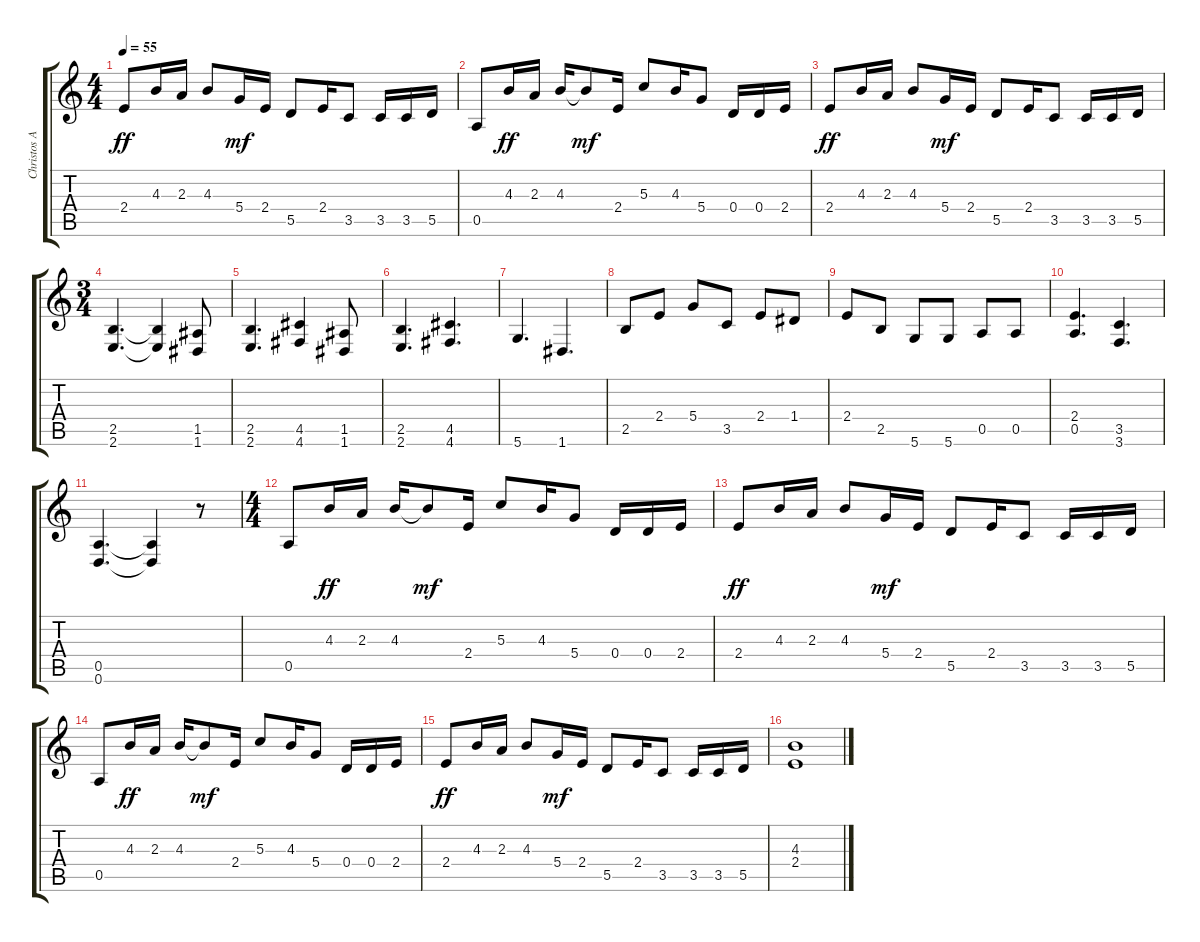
\track ("Christos A." "Christos A") {instrument distortionguitar}
\staff {score tabs}
\tuning (E4 B3 G3 D3 A2 D2) {hide}
\ts (4 4)
\tempo 55
\clef g2
\ks c
2.4.8{dy ff} 4.3.16 2.3.16 4.3.8 5.4.16{dy mf} 2.4.16 5.5.8 2.4.16 3.5.8 3.5.16 3.5.16 5.5.16 |
0.5.8 4.3.16{dy ff} 2.3.16 4.3.16 4.3{t}.8{dy mf} 2.4.16 5.3.8 4.3.16 5.4.8 0.4.16 0.4.16 2.4.16 |
2.4.8{dy ff} 4.3.16 2.3.16 4.3.8 5.4.16{dy mf} 2.4.16 5.5.8 2.4.16 3.5.8 3.5.16 3.5.16 5.5.16 |
\ts (3 4)
(2.5 2.6).4{d} (2.5{t} 2.6{t}).4 (1.5 1.6).8 |
(2.5 2.6).4{d} (4.5 4.6).4 (1.5 1.6).8 |
(2.5 2.6).4{d} (4.5 4.6).4{d} |
5.6.4{d} 1.6.4{d} |
2.5.8 2.4.8 5.4.8 3.5.8 2.4.8 1.4.8 |
2.4.8 2.5.8 5.6.8 5.6.8 0.5.8 0.5.8 |
(2.4 0.5).4{d} (3.5 3.6).4{d} |
(0.5 0.6).4{d} (0.5{t} 0.6{t}).4 r.8 |
\ts (4 4)
0.5.8 4.3.16{dy ff} 2.3.16 4.3.16 4.3{t}.8{dy mf} 2.4.16 5.3.8 4.3.16 5.4.8 0.4.16 0.4.16 2.4.16 |
2.4.8{dy ff} 4.3.16 2.3.16 4.3.8 5.4.16{dy mf} 2.4.16 5.5.8 2.4.16 3.5.8 3.5.16 3.5.16 5.5.16 |
0.5.8 4.3.16{dy ff} 2.3.16 4.3.16 4.3{t}.8{dy mf} 2.4.16 5.3.8 4.3.16 5.4.8 0.4.16 0.4.16 2.4.16 |
2.4.8{dy ff} 4.3.16 2.3.16 4.3.8 5.4.16{dy mf} 2.4.16 5.5.8 2.4.16 3.5.8 3.5.16 3.5.16 5.5.16 |
(4.3 2.4).1
